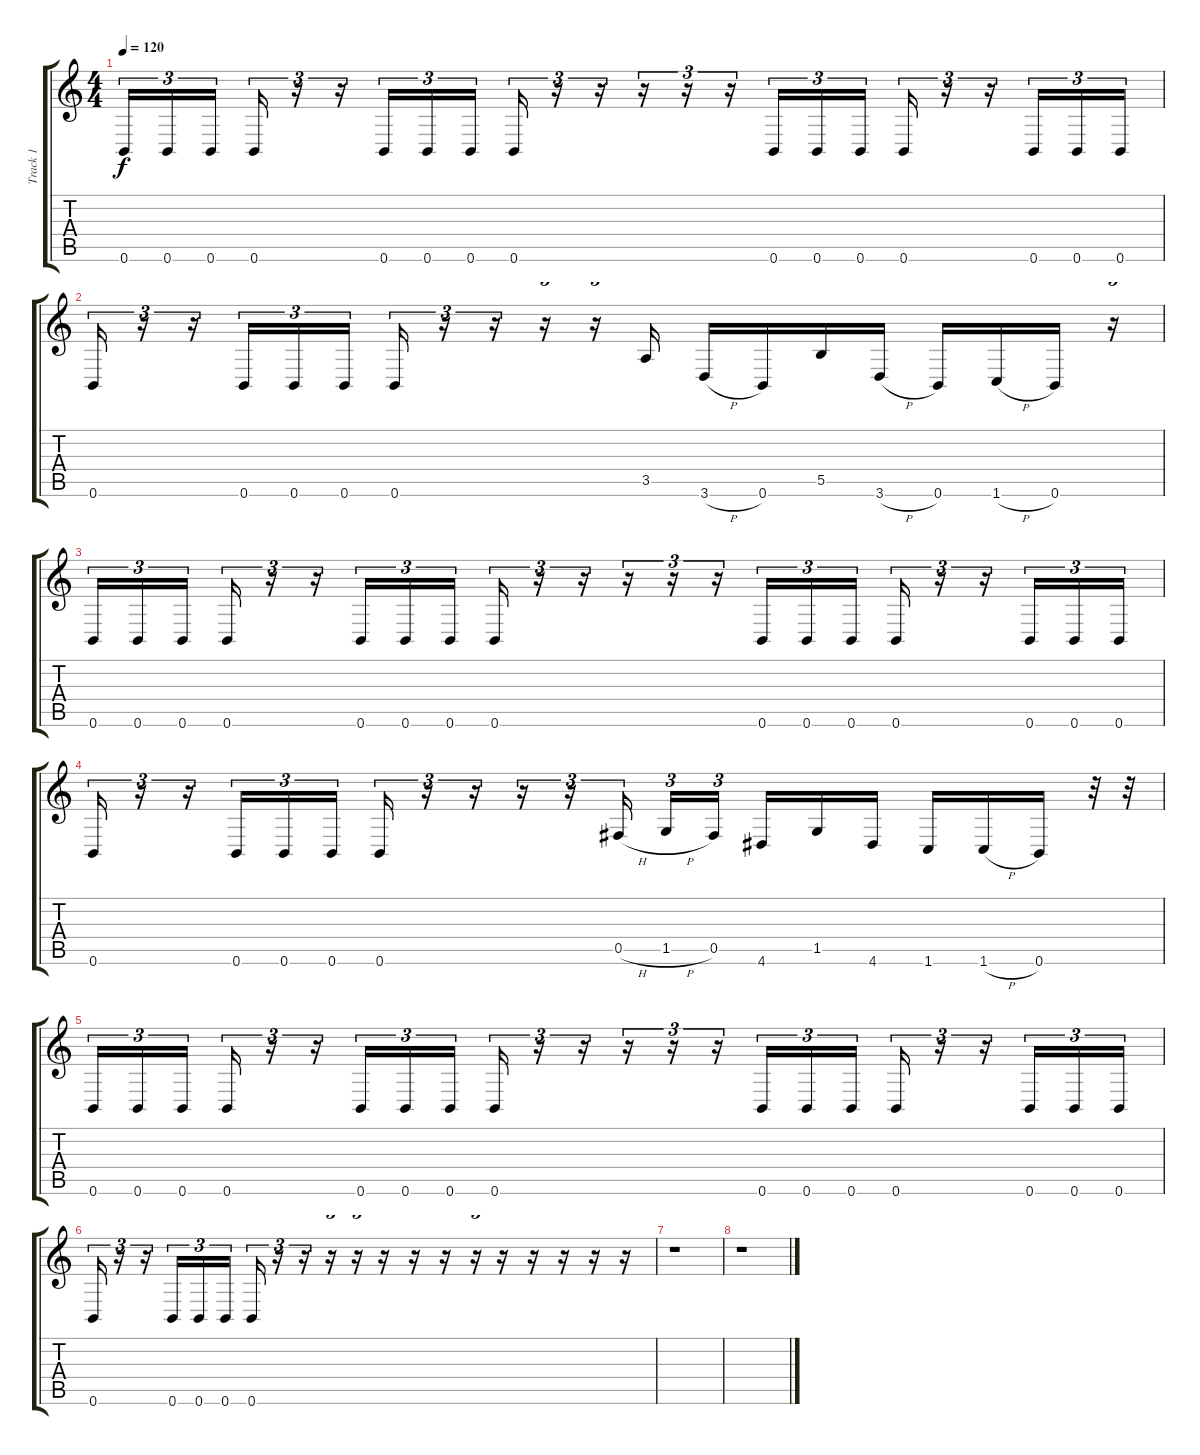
\track ("Track 1" "Track 1") {instrument distortionguitar}
\staff {score tabs}
\tuning (Db4 Ab3 E3 B2 Gb2 B1) {hide}
\ts (4 4)
\tempo 120
\clef g2
\ks c
0.6.16{tu (3 2) dy f} 0.6.16{tu (3 2)} 0.6.16{tu (3 2)} 0.6.16{tu (3 2)} r.16{tu (3 2)} r.16{tu (3 2)} 0.6.16{tu (3 2)} 0.6.16{tu (3 2)} 0.6.16{tu (3 2)} 0.6.16{tu (3 2)} r.16{tu (3 2)} r.16{tu (3 2)} r.16{tu (3 2)} r.16{tu (3 2)} r.16{tu (3 2)} 0.6.16{tu (3 2)} 0.6.16{tu (3 2)} 0.6.16{tu (3 2)} 0.6.16{tu (3 2)} r.16{tu (3 2)} r.16{tu (3 2)} 0.6.16{tu (3 2)} 0.6.16{tu (3 2)} 0.6.16{tu (3 2)} |
0.6.16{tu (3 2)} r.16{tu (3 2)} r.16{tu (3 2)} 0.6.16{tu (3 2)} 0.6.16{tu (3 2)} 0.6.16{tu (3 2)} 0.6.16{tu (3 2)} r.16{tu (3 2)} r.16{tu (3 2)} r.16{tu (3 2)} r.16{tu (3 2)} 3.5.16 3.6{h}.16 0.6.16 5.5.16 3.6{h}.16 0.6.16 1.6{h}.16 0.6.16 r.16{tu (3 2)} |
0.6.16{tu (3 2)} 0.6.16{tu (3 2)} 0.6.16{tu (3 2)} 0.6.16{tu (3 2)} r.16{tu (3 2)} r.16{tu (3 2)} 0.6.16{tu (3 2)} 0.6.16{tu (3 2)} 0.6.16{tu (3 2)} 0.6.16{tu (3 2)} r.16{tu (3 2)} r.16{tu (3 2)} r.16{tu (3 2)} r.16{tu (3 2)} r.16{tu (3 2)} 0.6.16{tu (3 2)} 0.6.16{tu (3 2)} 0.6.16{tu (3 2)} 0.6.16{tu (3 2)} r.16{tu (3 2)} r.16{tu (3 2)} 0.6.16{tu (3 2)} 0.6.16{tu (3 2)} 0.6.16{tu (3 2)} |
0.6.16{tu (3 2)} r.16{tu (3 2)} r.16{tu (3 2)} 0.6.16{tu (3 2)} 0.6.16{tu (3 2)} 0.6.16{tu (3 2)} 0.6.16{tu (3 2)} r.16{tu (3 2)} r.16{tu (3 2)} r.16{tu (3 2)} r.16{tu (3 2)} 0.5{h}.16{tu (3 2)} 1.5{h}.16{tu (3 2)} 0.5.16{tu (3 2)} 4.6.16 1.5.16 4.6.16 1.6.16 1.6{h}.16 0.6.16 r.32{tu (3 2)} r.32{tu (3 2)} |
0.6.16{tu (3 2)} 0.6.16{tu (3 2)} 0.6.16{tu (3 2)} 0.6.16{tu (3 2)} r.16{tu (3 2)} r.16{tu (3 2)} 0.6.16{tu (3 2)} 0.6.16{tu (3 2)} 0.6.16{tu (3 2)} 0.6.16{tu (3 2)} r.16{tu (3 2)} r.16{tu (3 2)} r.16{tu (3 2)} r.16{tu (3 2)} r.16{tu (3 2)} 0.6.16{tu (3 2)} 0.6.16{tu (3 2)} 0.6.16{tu (3 2)} 0.6.16{tu (3 2)} r.16{tu (3 2)} r.16{tu (3 2)} 0.6.16{tu (3 2)} 0.6.16{tu (3 2)} 0.6.16{tu (3 2)} |
0.6.16{tu (3 2)} r.16{tu (3 2)} r.16{tu (3 2)} 0.6.16{tu (3 2)} 0.6.16{tu (3 2)} 0.6.16{tu (3 2)} 0.6.16{tu (3 2)} r.16{tu (3 2)} r.16{tu (3 2)} r.16{tu (3 2)} r.16{tu (3 2)} r.16 r.16 r.16 r.16{tu (3 2)} r.16 r.16 r.16 r.16 r.16 |
r.1 |
r.1
